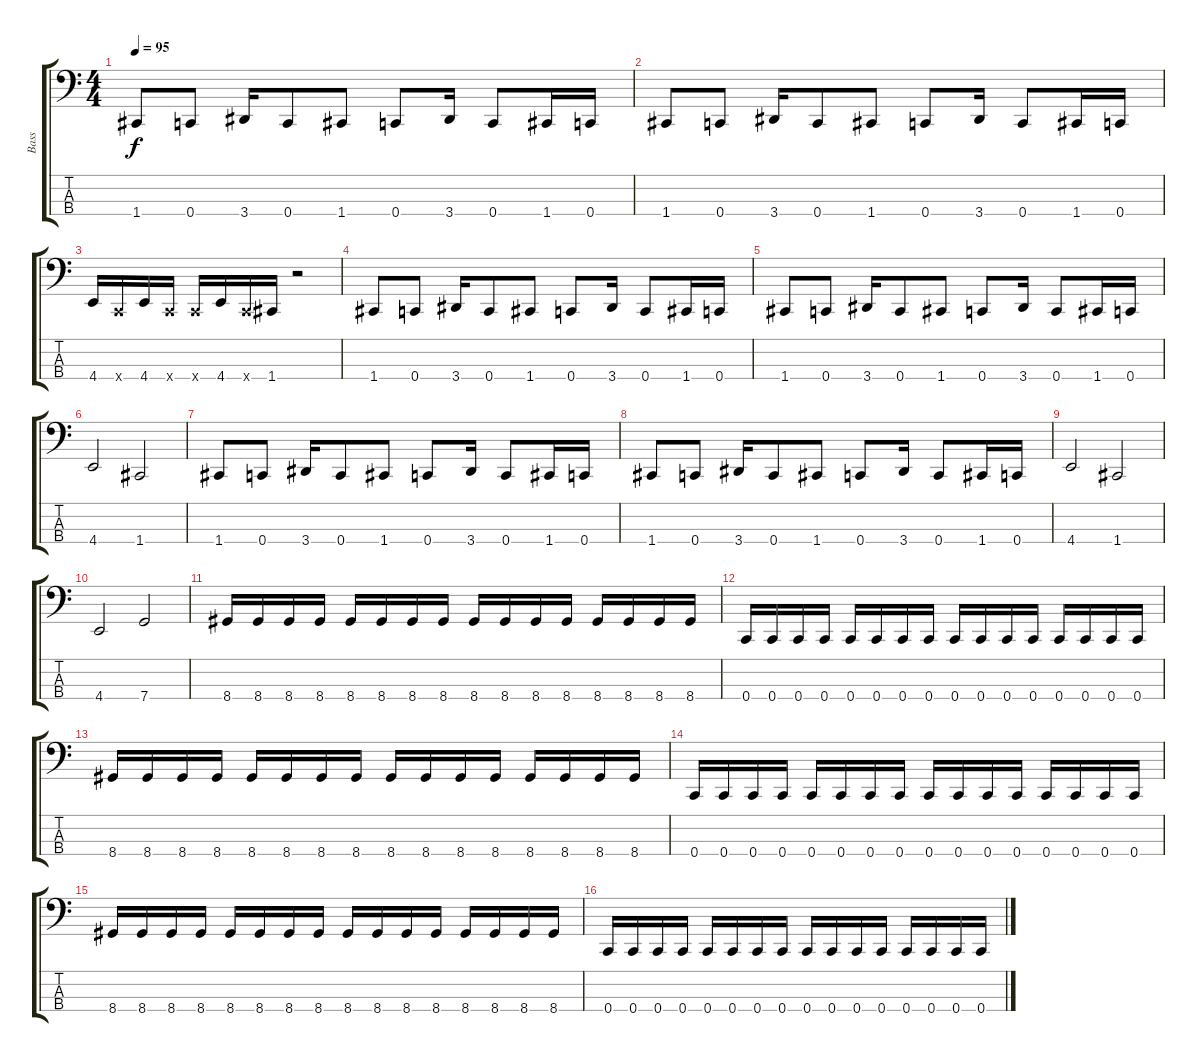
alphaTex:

\track ("Bass" "Bass") {instrument electricbassfinger}
\staff {score tabs}
\tuning (F2 C2 G1 C1) {hide}
\ts (4 4)
\tempo 95
\clef f4
\ks c
1.4.8{dy f} 0.4.8 3.4.16 0.4.8 1.4.8 0.4.8 3.4.16 0.4.8 1.4.16 0.4.16 |
1.4.8 0.4.8 3.4.16 0.4.8 1.4.8 0.4.8 3.4.16 0.4.8 1.4.16 0.4.16 |
4.4.16 0.4{x}.16 4.4.16 0.4{x}.16 0.4{x}.16 4.4.16 0.4{x}.16 1.4.16 r.2 |
1.4.8 0.4.8 3.4.16 0.4.8 1.4.8 0.4.8 3.4.16 0.4.8 1.4.16 0.4.16 |
1.4.8 0.4.8 3.4.16 0.4.8 1.4.8 0.4.8 3.4.16 0.4.8 1.4.16 0.4.16 |
4.4.2 1.4.2 |
1.4.8 0.4.8 3.4.16 0.4.8 1.4.8 0.4.8 3.4.16 0.4.8 1.4.16 0.4.16 |
1.4.8 0.4.8 3.4.16 0.4.8 1.4.8 0.4.8 3.4.16 0.4.8 1.4.16 0.4.16 |
4.4.2 1.4.2 |
4.4.2 7.4.2 |
8.4.16 8.4.16 8.4.16 8.4.16 8.4.16 8.4.16 8.4.16 8.4.16 8.4.16 8.4.16 8.4.16 8.4.16 8.4.16 8.4.16 8.4.16 8.4.16 |
0.4.16 0.4.16 0.4.16 0.4.16 0.4.16 0.4.16 0.4.16 0.4.16 0.4.16 0.4.16 0.4.16 0.4.16 0.4.16 0.4.16 0.4.16 0.4.16 |
8.4.16 8.4.16 8.4.16 8.4.16 8.4.16 8.4.16 8.4.16 8.4.16 8.4.16 8.4.16 8.4.16 8.4.16 8.4.16 8.4.16 8.4.16 8.4.16 |
0.4.16 0.4.16 0.4.16 0.4.16 0.4.16 0.4.16 0.4.16 0.4.16 0.4.16 0.4.16 0.4.16 0.4.16 0.4.16 0.4.16 0.4.16 0.4.16 |
8.4.16 8.4.16 8.4.16 8.4.16 8.4.16 8.4.16 8.4.16 8.4.16 8.4.16 8.4.16 8.4.16 8.4.16 8.4.16 8.4.16 8.4.16 8.4.16 |
0.4.16 0.4.16 0.4.16 0.4.16 0.4.16 0.4.16 0.4.16 0.4.16 0.4.16 0.4.16 0.4.16 0.4.16 0.4.16 0.4.16 0.4.16 0.4.16
